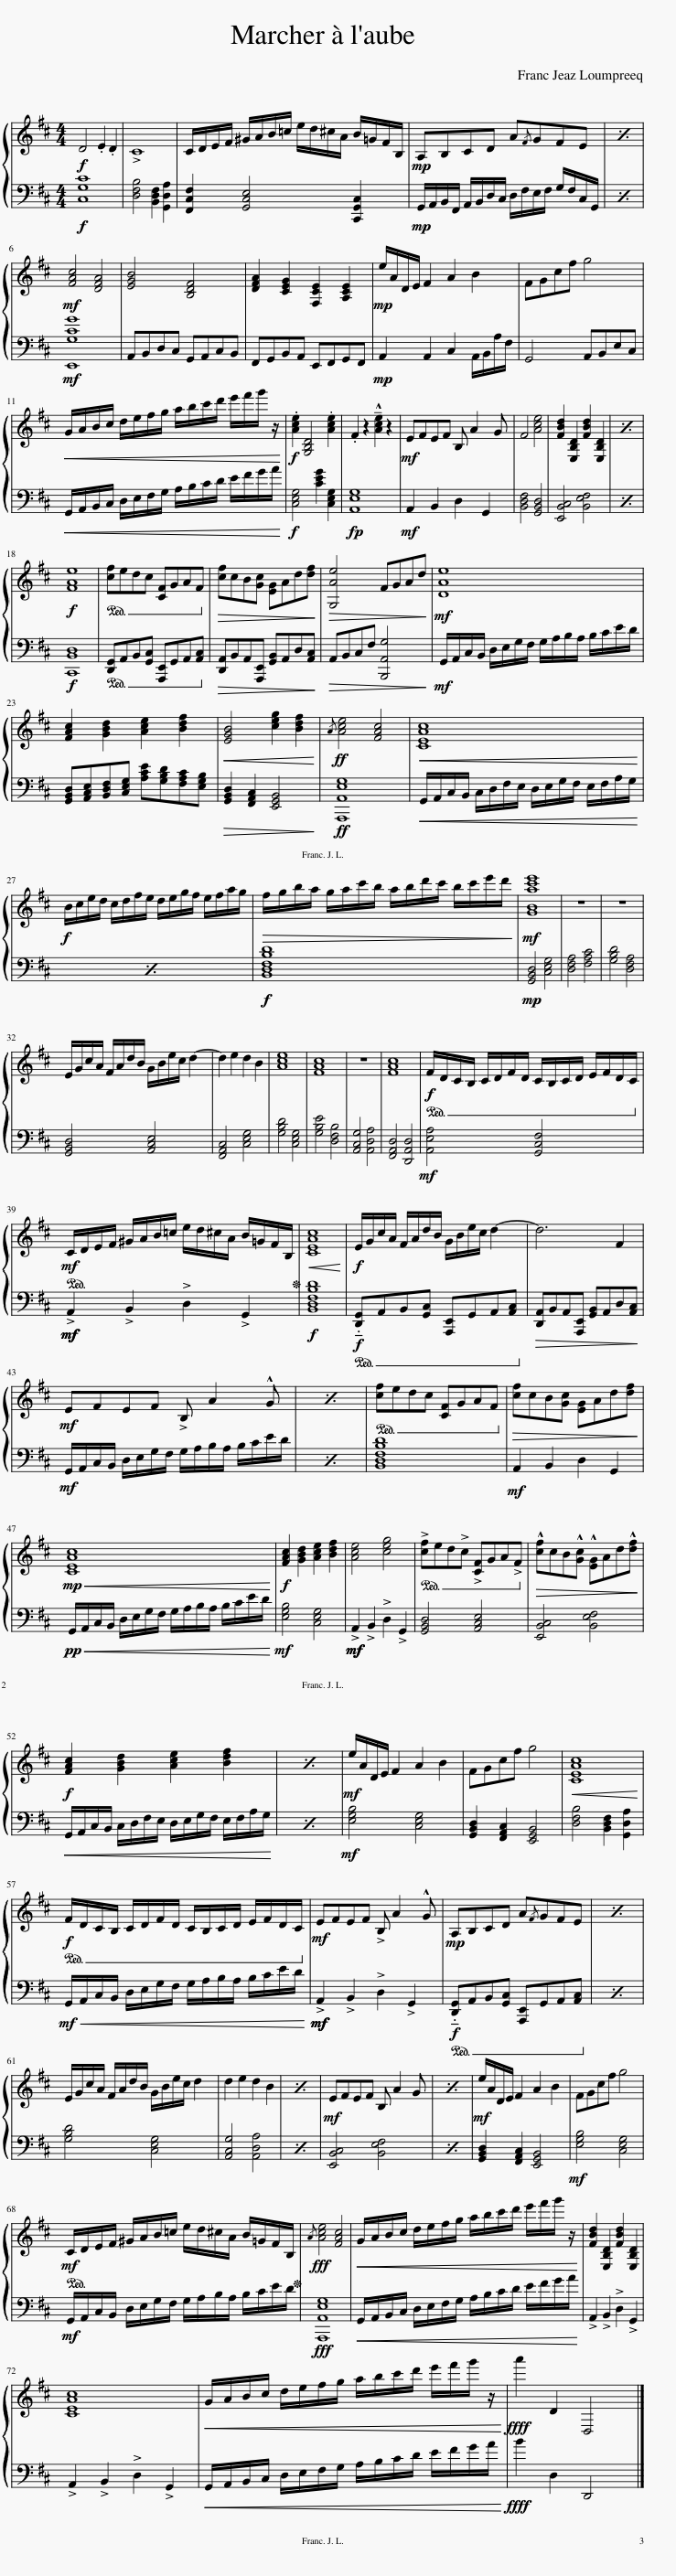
X:1
%%score { 1 | 2 }
L:1/8
M:4/4
I:linebreak $
K:D
V:1 treble
V:2 bass
V:1
!f! D4 .E2 .D2 | !>!C8 | C/D/E/F/ ^G/A/B/=c/ e/d/^c/A/ B/=G/F/B,/ |!mp! A,B,CD A{/F}GFE | x8 |$ %5
!mf! [FAc]4 [DFA]4 | [EGB]4 [B,DF]4 | [DFA]2 [CEG]2 [F,CE]2 [A,CE]2 |!mp! e/A/D/E/ F2 A2 B2 | FGcf g4 |$ %10
!<(! G/A/B/c/ d/e/f/g/ a/b/c'/d'/ e'/f'/g'/ z/!<)! |!f! .[Ace]2 [G,B,D]4 .[Ace]2 | .F2 z2 !^!!tenuto![Ace]2 z2 |!mf! EFEF B, A2 G | F4 [Ace]4 | %15
 [FBd]2 [E,B,D]2 [FBd]2 [E,B,D]2 | x8 |$!f! [FAe]8 |!ped! [cf]!ped!edc [CF]GAF!ped-up! |!>(! [cf]cB[Gc] [EG]Ad[df]!>)! | %20
!>(! [G,Ae]4 FGAd!>)! |!mf! [DAe]8 |$ [FAc]2 [GBd]2 [Ace]2 [Bdf]2 |!<(! [EGB]4 [ceg]2 [Bdf]2!<)! |!ff!{/A} [Ace]4 [FAc]4 | %25
!<(! [CEAc]8!<)! |$!f! B/c/e/d/ c/d/f/e/ d/e/g/f/ e/f/a/g/ |!>(! f/g/b/a/ g/a/c'/b/ a/b/d'/c'/ b/c'/e'/d'/!>)! |!mf! [GBac'e']8 | z8 | %30
 z8 |$ E/G/c/A/ F/A/d/B/ G/B/e/c/ d2- | d2 e2 d2 B2 | [Ace]8 | [FAc]8 | %35
 z8 | [FAc]8 |!f!!ped! F/D/C/B,/ C/D/F/D/ C/B,/C/D/ E/F/D/C/!ped-up! |$!mf!!ped! C/D/E/F/ ^G/A/B/=c/ e/d/^c/A/ B/=G/F/B,/!ped-up! |!<(! [CEAc]8!<)! | %40
!f! E/!ped!G/c/A/ F/A/d/B/ G/B/e/c/ d2-!ped-up! | d6 F2 |$!mf! EFEF !>!B, A2 !^!G | x8 |!ped! [cf]edc [CF]GAF!ped-up! | %45
!>(! [cf]cB[Gc] [EG]Ad[df]!>)! |$!mp!!<(! [CEAc]8!<)! |!f! [FAc]2 [GBd]2 [Ace]2 [Bdf]2 | [Ace]4 [ceg]4 |!ped! !>![cf]ed!>!c !>![CF]GA!>!F!ped-up! | %50
!>(! !^![cf]cB!^![Gc] !^![EG]Ad!^![df]!>)! |$!f! [FAc]2 [GBd]2 [Ace]2 [Bdf]2 | x8 |!mf! e/A/D/E/ F2 A2 B2 | FGcf g4 | %55
!<(! [CEAc]8!<)! |$!f!!ped! F/D/C/B,/ C/D/F/D/ C/B,/C/D/ E/F/D/C/!ped-up! |!mf! EFEF !>!B, A2 !^!G |!mp! A,!ped!B,CD A{/F}GFE!ped-up! | x8 |$ %60
 E/G/c/A/ F/A/d/B/ G/B/e/c/ d2 | d2 e2 d2 B2 | x8 |!mf! EFEF B, A2 G | x8 | %65
!mf! e/A/D/E/ F2 A2 B2 | FGcf g4 |$!mf!!ped! C/D/E/F/ ^G/A/B/=c/ e/d/^c/A/ B/=G/F/B,/!ped-up! |!fff!{/A} [Ace]4 [FAc]4 |!<(! G/A/B/c/ d/e/f/g/ a/b/c'/d'/ e'/f'/g'/ z/!<)! | %70
 [FBd]2 [E,B,D]2 [FBd]2 [E,B,D]2 |$ [CEAc]8 |!<(! G/A/B/c/ d/e/f/g/ a/b/c'/d'/ e'/f'/g'/ z/!<)! |!ffff! a'2 D2 D,4 |] %74
V:2
!f! [C,G,C]8 | [D,F,B,]4 [B,,D,F,]2 [G,,D,A,]2 | [F,,C,F,]2 [G,,C,E,]4 [C,,G,,C,]2 |!mp! G,,/A,,/B,,/F,,/ A,,/B,,/D,/C,/ D,/F,/E,/F,/ G,/F,/C,/G,,/ | x8 |$ %5
!mf! [E,,G,CG]8 | A,,B,,D,C, G,,A,,C,B,, | F,,G,,B,,A,, E,,F,,G,,F,, |!mp! A,,2 A,,2 C,2 A,,/B,,/A,/F,/ | G,,4 A,,B,,E,C, |$ %10
!<(! G,,/A,,/B,,/C,/ D,/E,/F,/G,/ A,/B,/C/D/ E/F/G/A/!<)! |!f! [C,E,G,]4 [CEG]2 [C,E,G,]2 | [A,,E,G,]8 |!mf! A,,2 B,,2 D,2 G,,2 | [B,,D,F,]4 [G,,B,,D,]4 | %15
 [E,,B,,C,]4 [B,,E,F,]4 | x8 |$!f! [C,,B,,D,]8 | [D,,G,,]A,,B,,[G,,C,] [A,,,E,,]G,,A,,[A,,C,] |!>(! [D,,A,,]B,,A,,[A,,,E,,] [G,,B,,]A,,D,[A,,C,]!>)! | %20
!>(! A,,B,,C,F, [B,,,A,,G,]4!>)! |!mf! G,,/A,,/C,/B,,/ D,/E,/G,/F,/ G,/A,/B,/A,/ B,/C/E/D/ |$ [G,,B,,D,][A,,C,E,][B,,D,F,][C,E,G,] [A,CE][G,B,D][F,A,C][E,G,B,] |!>(! [G,,B,,D,]2 [F,,A,,C,]2 [E,,G,,B,,]4!>)! |!ff! [A,,,A,,E,G,]8 | %25
!<(! G,,/A,,/C,/B,,/ C,/D,/F,/E,/ D,/E,/G,/F,/ E,/F,/A,/G,/!<)! |$ x8 |!f! [B,,D,F,B,D]8 |!mp! [G,,B,,D,]4 [C,E,G,]4 | [D,F,A,]4 [F,A,C]4 | %30
 [G,B,D]4 [D,F,A,]4 |$ [G,,B,,D,]4 [A,,C,E,]4 | [F,,A,,C,]4 [C,E,G,]4 | [G,B,D]4 [C,E,G,]4 | [G,B,E]4 [D,F,B,]4 | %35
 [A,,C,G,]4 [A,,D,A,]4 | [F,,A,,D,]4 [D,,A,,D,]4 |!mf! [A,,E,A,]4 [G,,C,F,]4 |$!mf!!mf! !>!A,,2 !>!B,,2 !>!D,2 !>!G,,2 |!f! [B,,D,F,B,D]8 | %40
!f! !tenuto!.[D,,G,,]A,,B,,[G,,C,] [A,,,E,,]G,,A,,[A,,C,] |!>(! [D,,A,,]B,,A,,[A,,,E,,] [G,,B,,]A,,D,[A,,C,]!>)! |$!mf! G,,/A,,/C,/B,,/ D,/E,/G,/F,/ G,/A,/B,/A,/ B,/C/E/D/ | x8 | [B,,D,F,B,D]8 | %45
!mf! A,,2 B,,2 D,2 G,,2 |$!pp!!<(! G,,/A,,/C,/B,,/ D,/E,/G,/F,/ G,/A,/B,/A,/ B,/C/E/D/!<)! |!mf! [E,G,B,]4 [C,E,G,]4 |!mf!!mf! !>!A,,2 !>!B,,2 !>!D,2 !>!G,,2 | [G,,B,,D,]4 [A,,C,E,]4 | %50
 [E,,B,,C,]4 [B,,E,F,]4 |$!<(! G,,/A,,/C,/B,,/ C,/D,/F,/E,/ D,/E,/G,/F,/ E,/F,/A,/G,/!<)! | x8 |!mf! [E,G,B,]4 [C,E,G,]4 | [G,,B,,D,]2 [F,,A,,C,]2 [E,,G,,B,,]4 | %55
 [D,F,B,]4 [B,,D,F,]2 [G,,D,A,]2 |$!mf!!<(! G,,/A,,/C,/B,,/ D,/E,/G,/F,/ G,/A,/B,/A,/ B,/C/E/D/!<)! |!mf!!mf! !>!A,,2 !>!B,,2 !>!D,2 !>!G,,2 |!f! !tenuto!.[D,,G,,]A,,B,,[G,,C,] [A,,,E,,]G,,A,,[A,,C,] | x8 |$ %60
 [G,B,D]4 [C,E,G,]4 | [A,,C,G,]4 [A,,D,A,]4 | x8 | [E,,B,,C,]4 [B,,E,F,]4 | x8 | %65
 [G,,B,,D,]2 [F,,A,,C,]2 [E,,G,,B,,]4 |!mf! [E,G,B,]4 [C,E,G,]4 |$!mf! G,,/A,,/C,/B,,/ D,/E,/G,/F,/ G,/A,/B,/A,/ B,/C/E/D/ |!fff! [A,,,A,,E,G,]8 |!<(! G,,/A,,/B,,/C,/ D,/E,/F,/G,/ A,/B,/C/D/ E/F/G/A/!<)! | %70
 !>!A,,2 !>!B,,2 !>!D,2 !>!G,,2 |$ !>!A,,2 !>!B,,2 !>!D,2 !>!G,,2 |!<(! G,,/A,,/B,,/C,/ D,/E,/F,/G,/ A,/B,/C/D/ E/F/G/A/!<)! |!ffff! B2 D,2 D,,4 |] %74
